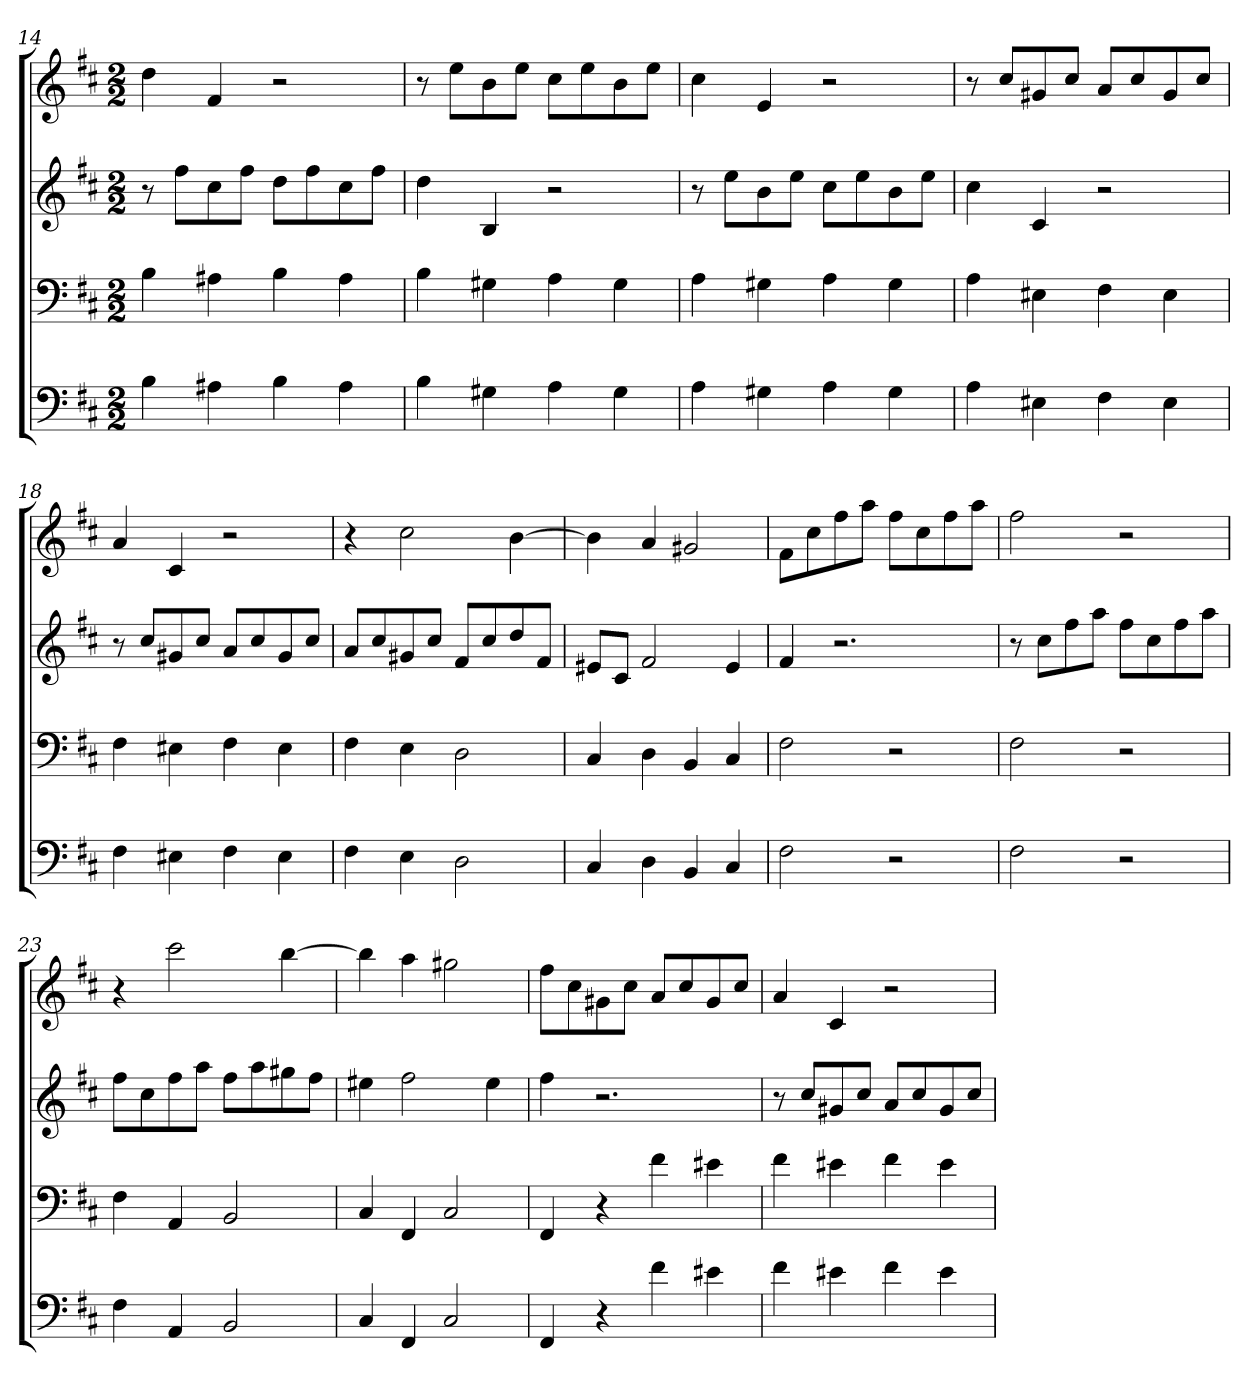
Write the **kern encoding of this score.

**kern	**kern	**kern	**kern
*part4	*part3	*part2	*part1
*staff4	*staff3	*staff2	*staff1
*k[f#c#]	*k[f#c#]	*k[f#c#]	*k[f#c#]
*b:	*b:	*b:	*b:
*M2/2	*M2/2	*M2/2	*M2/2
=14	=14	=14	=14
4B	4B	8r	4dd
.	.	8ff#L	.
4A#X	4A#X	8cc#	4f#
.	.	8ff#J	.
4B	4B	8ddL	2r
.	.	8ff#	.
4A#	4A#	8cc#	.
.	.	8ff#J	.
=15	=15	=15	=15
4B	4B	4dd	8r
.	.	.	8eeL
4G#X	4G#X	4B	8b
.	.	.	8eeJ
4A	4A	2r	8cc#L
.	.	.	8ee
4G#	4G#	.	8b
.	.	.	8eeJ
=16	=16	=16	=16
4A	4A	8r	4cc#
.	.	8eeL	.
4G#X	4G#X	8b	4e
.	.	8eeJ	.
4A	4A	8cc#L	2r
.	.	8ee	.
4G#	4G#	8b	.
.	.	8eeJ	.
=17	=17	=17	=17
4A	4A	4cc#	8r
.	.	.	8cc#L
4E#X	4E#X	4c#	8g#X
.	.	.	8cc#J
4F#	4F#	2r	8aL
.	.	.	8cc#
4E#	4E#	.	8g#
.	.	.	8cc#J
=18	=18	=18	=18
4F#	4F#	8r	4a
.	.	8cc#L	.
4E#X	4E#X	8g#X	4c#
.	.	8cc#J	.
4F#	4F#	8aL	2r
.	.	8cc#	.
4E#	4E#	8g#	.
.	.	8cc#J	.
=19	=19	=19	=19
4F#	4F#	8aL	4r
.	.	8cc#	.
4E	4E	8g#X	2cc#
.	.	8cc#J	.
2D	2D	8f#L	.
.	.	8cc#	.
.	.	8dd	[4b
.	.	8f#J	.
=20	=20	=20	=20
4C#	4C#	8e#XL	4b]
.	.	8c#J	.
4D	4D	2f#	4a
4BB	4BB	.	2g#X
4C#	4C#	4e#	.
=21	=21	=21	=21
2F#	2F#	4f#	8f#L
.	.	.	8cc#
.	.	2.r	8ff#
.	.	.	8aaJ
2r	2r	.	8ff#L
.	.	.	8cc#
.	.	.	8ff#
.	.	.	8aaJ
=22	=22	=22	=22
2F#	2F#	8r	2ff#
.	.	8cc#L	.
.	.	8ff#	.
.	.	8aaJ	.
2r	2r	8ff#L	2r
.	.	8cc#	.
.	.	8ff#	.
.	.	8aaJ	.
=23	=23	=23	=23
4F#	4F#	8ff#L	4r
.	.	8cc#	.
4AA	4AA	8ff#	2ccc#
.	.	8aaJ	.
2BB	2BB	8ff#L	.
.	.	8aa	.
.	.	8gg#X	[4bb
.	.	8ff#J	.
=24	=24	=24	=24
4C#	4C#	4ee#X	4bb]
4FF#	4FF#	2ff#	4aa
2C#	2C#	.	2gg#X
.	.	4ee#	.
=25	=25	=25	=25
4FF#	4FF#	4ff#	8ff#L
.	.	.	8cc#
4r	4r	2.r	8g#X
.	.	.	8cc#J
4f#	4f#	.	8aL
.	.	.	8cc#
4e#X	4e#X	.	8g#
.	.	.	8cc#J
=26	=26	=26	=26
4f#	4f#	8r	4a
.	.	8cc#L	.
4e#X	4e#X	8g#X	4c#
.	.	8cc#J	.
4f#	4f#	8aL	2r
.	.	8cc#	.
4e#	4e#	8g#	.
.	.	8cc#J	.
=	=	=	=
*-	*-	*-	*-
